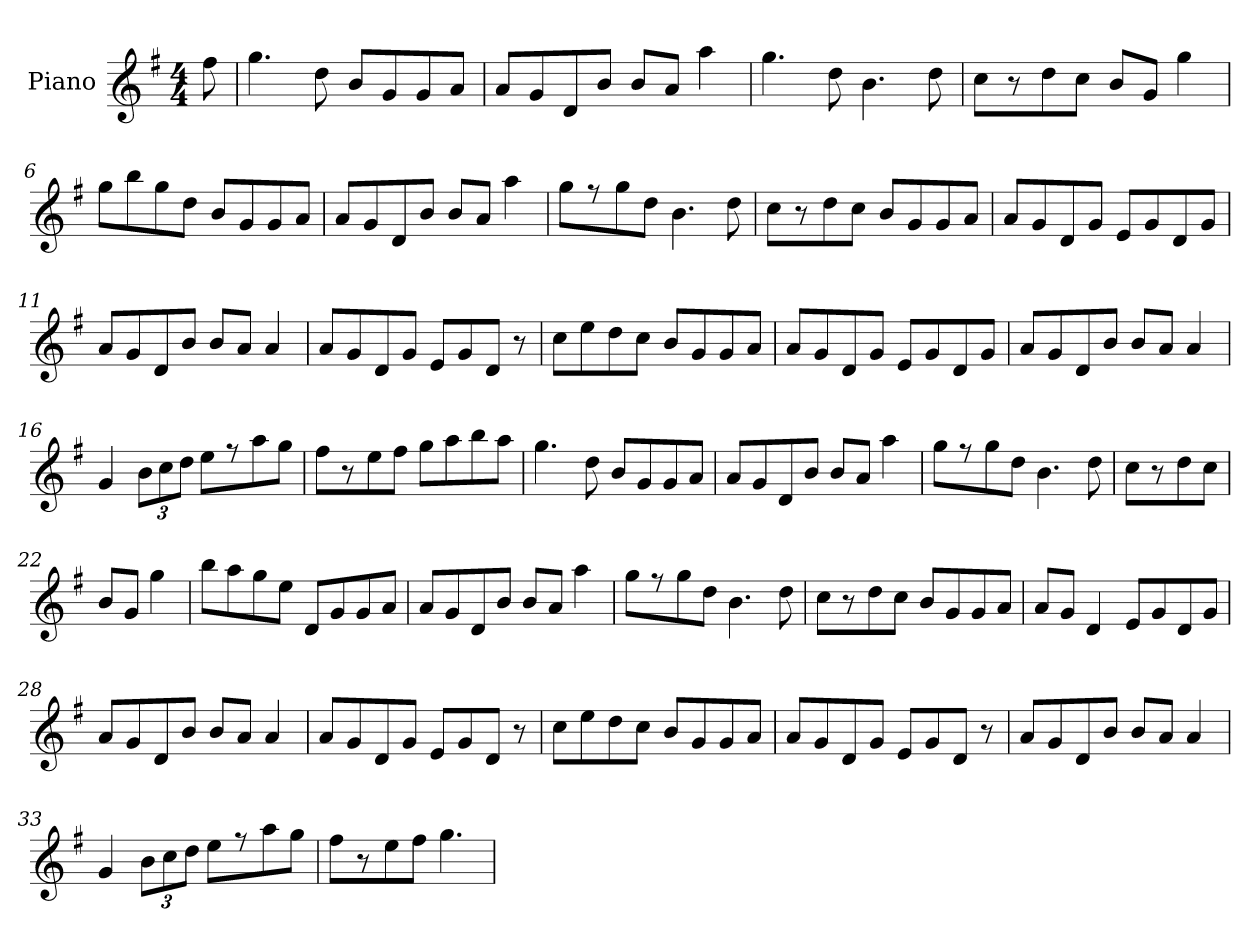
**kern
*part1
*staff1
*I"Piano
*I'Pno
*clefG2
*k[f#]
*G:
*M4/4
=1
8ff#\
=2
4.gg\
8dd\
8b/L
8g/
8g/
8a/J
=3
8a/L
8g/
8d/
8b/J
8b/L
8a/J
4aa\
=4
4.gg\
8dd\
4.b\
8dd\
=5
8cc\L
8r
8dd\
8cc\J
8b/L
8g/J
4gg\
!!LO:LB:g=z
=6
8gg\L
8bb\
8gg\
8dd\J
8b/L
8g/
8g/
8a/J
=7
8a/L
8g/
8d/
8b/J
8b/L
8a/J
4aa\
=8
8gg\L
8r
8gg\
8dd\J
4.b\
8dd\
=9
8cc\L
8r
8dd\
8cc\J
8b/L
8g/
8g/
8a/J
!!LO:LB:g=z
=10
8a/L
8g/
8d/
8g/J
8e/L
8g/
8d/
8g/J
=11
8a/L
8g/
8d/
8b/J
8b/L
8a/J
4a/
=12
8a/L
8g/
8d/
8g/J
8e/L
8g/
8d/J
8r
=13
8cc\L
8ee\
8dd\
8cc\J
8b/L
8g/
8g/
8a/J
!!LO:LB:g=z
=14
8a/L
8g/
8d/
8g/J
8e/L
8g/
8d/
8g/J
=15
8a/L
8g/
8d/
8b/J
8b/L
8a/J
4a/
=16
4g/
12b\L
12cc\
12dd\J
8ee\L
8r
8aa\
8gg\J
=17
8ff#\L
8r
8ee\
8ff#\J
8gg\L
8aa\
8bb\
8aa\J
!!LO:LB:g=z
=18
4.gg\
8dd\
8b/L
8g/
8g/
8a/J
=19
8a/L
8g/
8d/
8b/J
8b/L
8a/J
4aa\
=20
8gg\L
8r
8gg\
8dd\J
4.b\
8dd\
=21
8cc\L
8r
8dd\
8cc\J
=22
8b/L
8g/J
4gg\
=23
8bb\L
8aa\
8gg\
8ee\J
8d/L
8g/
8g/
8a/J
!!LO:LB:g=z
=24
8a/L
8g/
8d/
8b/J
8b/L
8a/J
4aa\
=25
8gg\L
8r
8gg\
8dd\J
4.b\
8dd\
=26
8cc\L
8r
8dd\
8cc\J
8b/L
8g/
8g/
8a/J
=27
8a/L
8g/J
4d/
8e/L
8g/
8d/
8g/J
=28
8a/L
8g/
8d/
8b/J
8b/L
8a/J
4a/
!!LO:LB:g=z
=29
8a/L
8g/
8d/
8g/J
8e/L
8g/
8d/J
8r
=30
8cc\L
8ee\
8dd\
8cc\J
8b/L
8g/
8g/
8a/J
=31
8a/L
8g/
8d/
8g/J
8e/L
8g/
8d/J
8r
=32
8a/L
8g/
8d/
8b/J
8b/L
8a/J
4a/
!!LO:LB:g=z
=33
4g/
12b\L
12cc\
12dd\J
8ee\L
8r
8aa\
8gg\J
=34
8ff#\L
8r
8ee\
8ff#\J
4.gg\
=
*-
